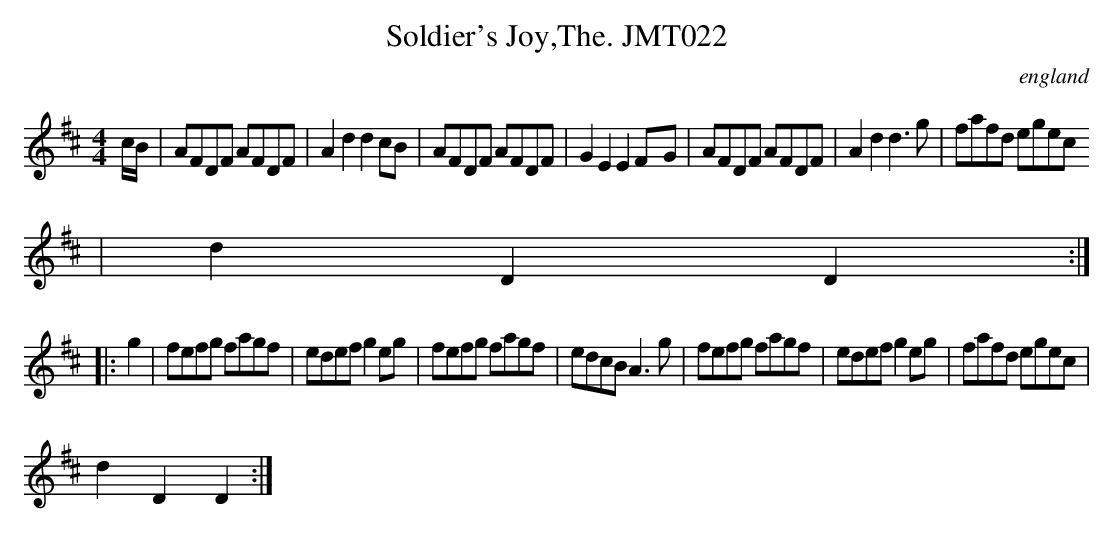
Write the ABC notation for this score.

X:1
T:Soldier's Joy,The. JMT022
O:england
M:4/4
L:1/8
K:D
c/B/|AFDF AFDF|A2d2d2cB|AFDF AFDF|G2E2E2F-G|AFDF AFDF|A2d2d3g|fafd egec
|d2D2D2:|
|:g2|fefg fagf|edefg2eg|fefg fagf|edcBA3g|fefg fagf|edefg2eg|fafd egec|
d2D2D2:|]
